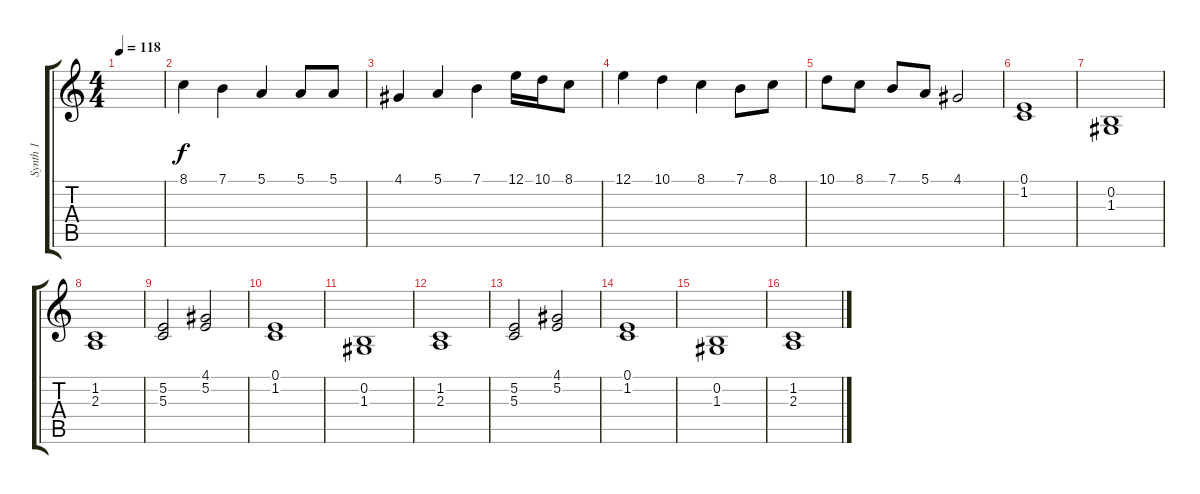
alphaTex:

\track ("Synth 1" "Synth 1") {instrument tremolostrings}
\staff {score tabs}
\tuning (E4 B3 G3 D3 A2 E2) {hide}
\ts (4 4)
\tempo 118
\clef g2
\ks c
|
8.1.4 7.1.4 5.1.4 5.1.8 5.1.8 |
4.1.4 5.1.4 7.1.4 12.1.16 10.1.16 8.1.8 |
12.1.4 10.1.4 8.1.4 7.1.8 8.1.8 |
10.1.8 8.1.8 7.1.8 5.1.8 4.1.2 |
(0.1 1.2).1 |
(0.2 1.3).1 |
(1.2 2.3).1 |
(5.2 5.3).2 (4.1 5.2).2 |
(0.1 1.2).1 |
(0.2 1.3).1 |
(1.2 2.3).1 |
(5.2 5.3).2 (4.1 5.2).2 |
(0.1 1.2).1 |
(0.2 1.3).1 |
(1.2 2.3).1
